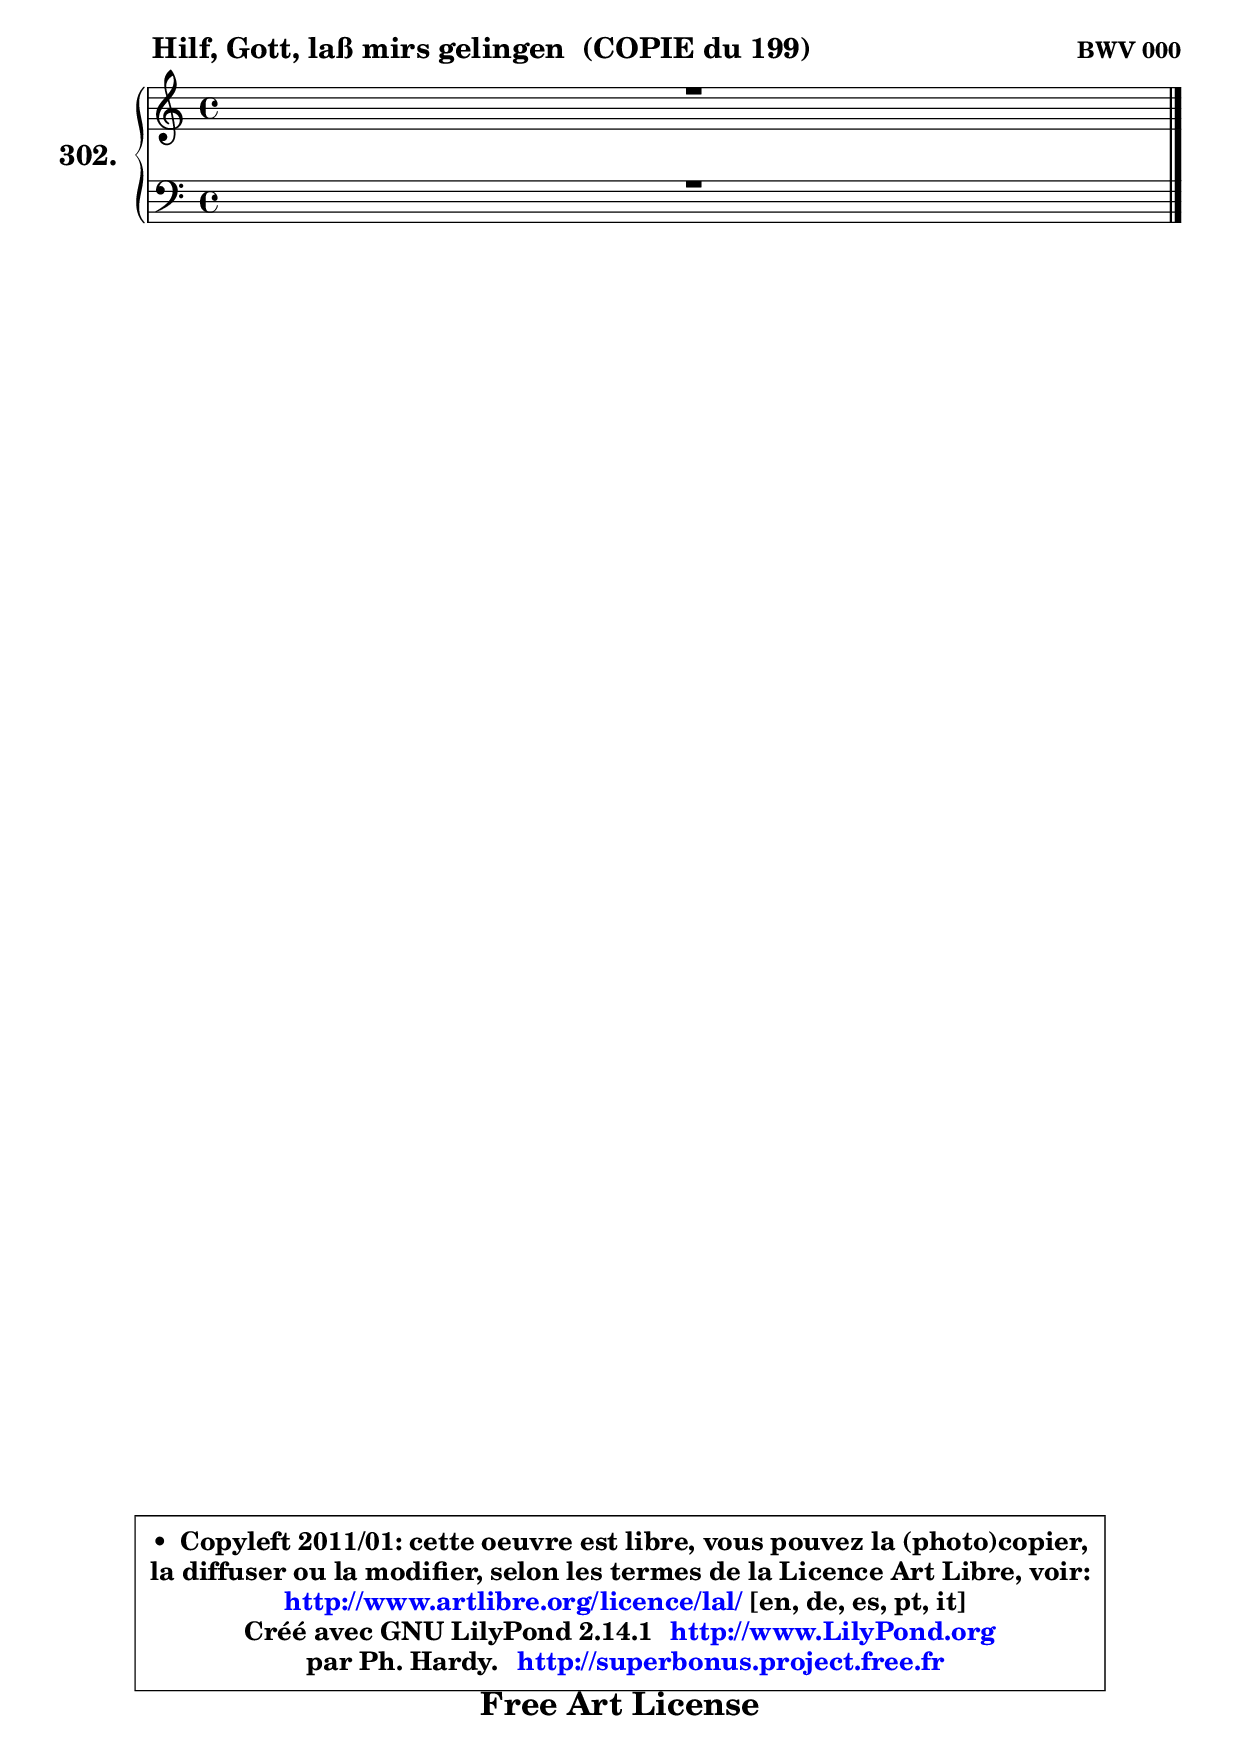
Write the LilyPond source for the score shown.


\version "2.14.1"

    \paper {
%	system-system-spacing #'padding = #0.1
%	score-system-spacing #'padding = #0.1
%	ragged-bottom = ##f
%	ragged-last-bottom = ##f
	ragged-right = ##f
	}

    \header {
      opus = \markup { \bold "BWV 000" }
      piece = \markup { \hspace #9 \fontsize #2 \bold "Hilf, Gott, laß mirs gelingen  (COPIE du 199)" }
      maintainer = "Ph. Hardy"
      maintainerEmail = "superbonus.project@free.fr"
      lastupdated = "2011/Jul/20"
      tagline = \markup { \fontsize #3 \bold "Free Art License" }
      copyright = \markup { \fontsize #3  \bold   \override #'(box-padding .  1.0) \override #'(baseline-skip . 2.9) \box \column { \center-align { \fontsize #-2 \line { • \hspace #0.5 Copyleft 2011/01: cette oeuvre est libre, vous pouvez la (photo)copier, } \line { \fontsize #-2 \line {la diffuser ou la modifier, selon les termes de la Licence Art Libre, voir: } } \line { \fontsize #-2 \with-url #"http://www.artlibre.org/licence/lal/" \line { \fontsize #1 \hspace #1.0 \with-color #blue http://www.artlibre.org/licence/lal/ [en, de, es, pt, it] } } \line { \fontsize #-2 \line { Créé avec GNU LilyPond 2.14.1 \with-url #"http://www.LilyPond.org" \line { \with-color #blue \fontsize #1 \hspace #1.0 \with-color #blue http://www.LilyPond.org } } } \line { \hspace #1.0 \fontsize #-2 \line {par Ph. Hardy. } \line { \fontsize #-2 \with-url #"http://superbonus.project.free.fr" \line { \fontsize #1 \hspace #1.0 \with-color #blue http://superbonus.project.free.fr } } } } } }

	  }

  guidemidi = {
	\tempo 4 = 78

	}

  upper = {
	\time 4/4
	\key c \major
	\clef treble
	\voiceOne
	<< { 
	% SOPRANO
	\set Voice.midiInstrument = "acoustic grand"
	\relative c' {
	R1 |
\break
        \bar "|."
	} % fin de relative
	}

	\context Voice="1" { \voiceTwo 
	% ALTO
	\set Voice.midiInstrument = "acoustic grand"
	\relative c' {
	
        \bar "|."
	} % fin de relative
	\oneVoice
	} >>
	}

    lower = {
	\time 4/4
	\key c \major
	\clef bass
	\voiceOne
	<< { 
	% TENOR
	\set Voice.midiInstrument = "acoustic grand"
	\relative c' {
	R1 |
\break
        \bar "|."
	} % fin de relative
	}
	\context Voice="1" { \voiceTwo 
	% BASS
	\set Voice.midiInstrument = "acoustic grand"
	\relative c {
        
        \bar "|."
	} % fin de relative
	\oneVoice
	} >>
	}


    \score { 

	\new PianoStaff <<
	\set PianoStaff.instrumentName = \markup { \bold \huge "302." }
	\new Staff = "upper" \upper
	\new Staff = "lower" \lower
	>>

    \layout {
%	ragged-last = ##f
	   }

         } % fin de score

  \score {
    \unfoldRepeats { << \guidemidi \upper \lower >> }
    \midi {
    \context {
     \Staff
      \remove "Staff_performer"
               }

     \context {
      \Voice
       \consists "Staff_performer"
                }

     \context { 
      \Score
      tempoWholesPerMinute = #(ly:make-moment 78 4)
		}
	    }
	}

